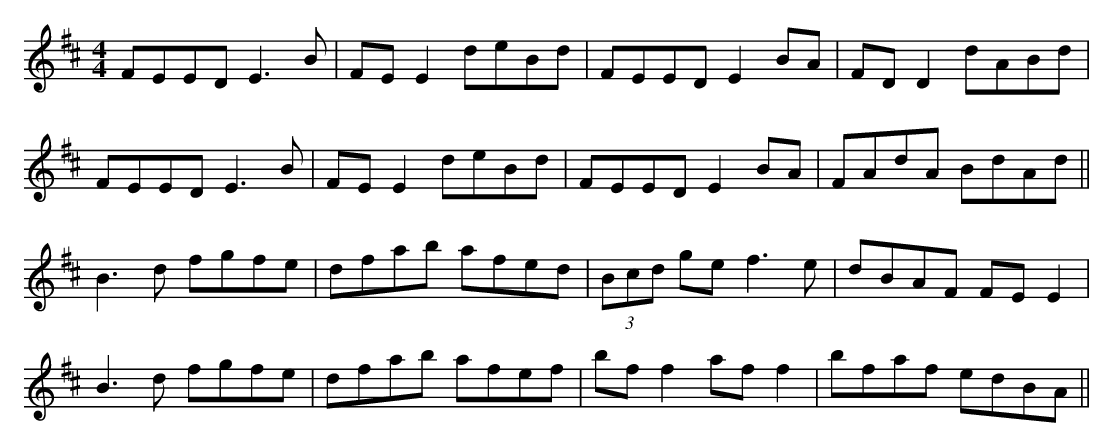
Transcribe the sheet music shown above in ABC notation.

X:1
M:4/4
K:Edor
FEED E3B|FE E2 deBd|FEED E2BA|FDD2 dABd|
FEED E3B|FE E2 deBd|FEED E2BA|FAdA BdAd||
B3d fgfe|dfab afed|(3Bcd ge f3e|dBAF FEE2|
B3d fgfe|dfab afef|bf f2 af f2|bfaf edBA||
